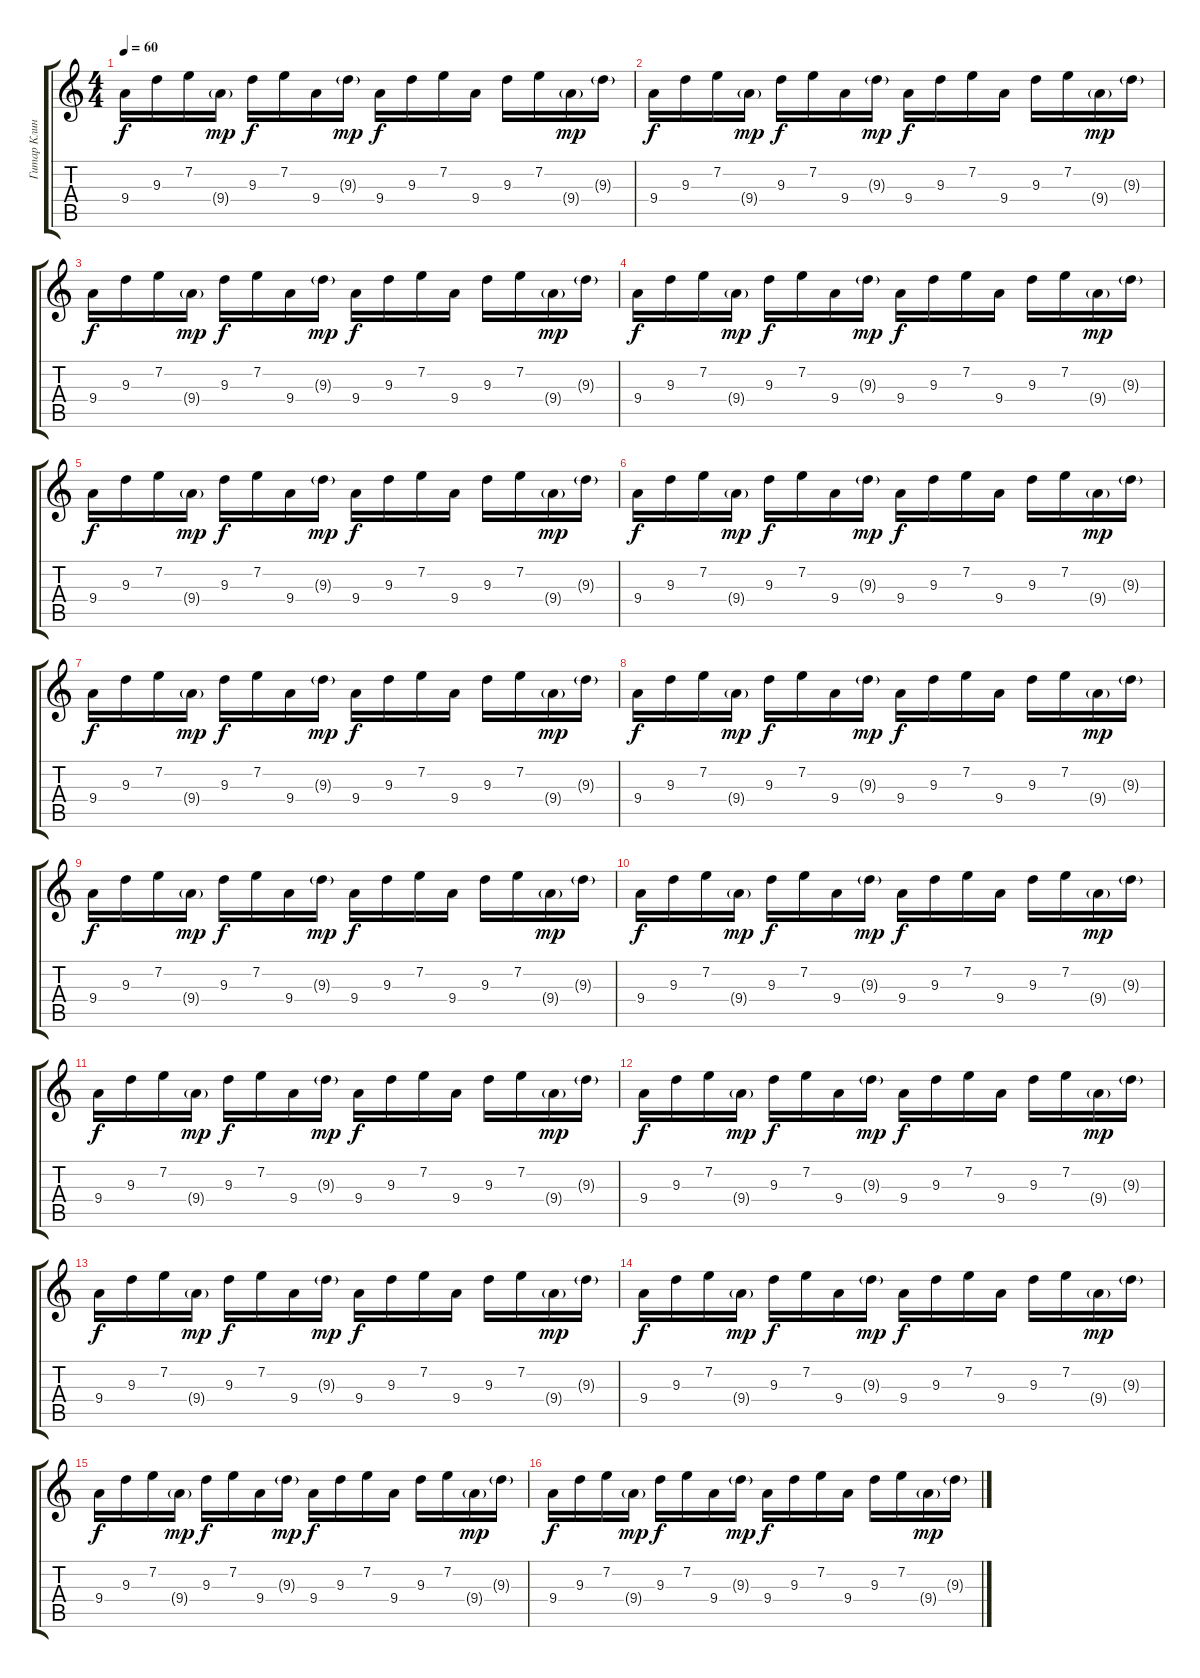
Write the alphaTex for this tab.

\track ("Гитар Клин" "Гитар Клин") {instrument electricguitarclean}
\staff {score tabs}
\tuning (D4 A3 F3 C3 G2 C2) {hide}
\ts (4 4)
\tempo 60
\clef g2
\ks c
9.4.16{dy f} 9.3.16 7.2.16 9.4{g}.16{dy mp} 9.3.16{dy f} 7.2.16 9.4.16 9.3{g}.16{dy mp} 9.4.16{dy f} 9.3.16 7.2.16 9.4.16 9.3.16 7.2.16 9.4{g}.16{dy mp} 9.3{g}.16 |
9.4.16{dy f} 9.3.16 7.2.16 9.4{g}.16{dy mp} 9.3.16{dy f} 7.2.16 9.4.16 9.3{g}.16{dy mp} 9.4.16{dy f} 9.3.16 7.2.16 9.4.16 9.3.16 7.2.16 9.4{g}.16{dy mp} 9.3{g}.16 |
9.4.16{dy f} 9.3.16 7.2.16 9.4{g}.16{dy mp} 9.3.16{dy f} 7.2.16 9.4.16 9.3{g}.16{dy mp} 9.4.16{dy f} 9.3.16 7.2.16 9.4.16 9.3.16 7.2.16 9.4{g}.16{dy mp} 9.3{g}.16 |
9.4.16{dy f} 9.3.16 7.2.16 9.4{g}.16{dy mp} 9.3.16{dy f} 7.2.16 9.4.16 9.3{g}.16{dy mp} 9.4.16{dy f} 9.3.16 7.2.16 9.4.16 9.3.16 7.2.16 9.4{g}.16{dy mp} 9.3{g}.16 |
9.4.16{dy f} 9.3.16 7.2.16 9.4{g}.16{dy mp} 9.3.16{dy f} 7.2.16 9.4.16 9.3{g}.16{dy mp} 9.4.16{dy f} 9.3.16 7.2.16 9.4.16 9.3.16 7.2.16 9.4{g}.16{dy mp} 9.3{g}.16 |
9.4.16{dy f} 9.3.16 7.2.16 9.4{g}.16{dy mp} 9.3.16{dy f} 7.2.16 9.4.16 9.3{g}.16{dy mp} 9.4.16{dy f} 9.3.16 7.2.16 9.4.16 9.3.16 7.2.16 9.4{g}.16{dy mp} 9.3{g}.16 |
9.4.16{dy f} 9.3.16 7.2.16 9.4{g}.16{dy mp} 9.3.16{dy f} 7.2.16 9.4.16 9.3{g}.16{dy mp} 9.4.16{dy f} 9.3.16 7.2.16 9.4.16 9.3.16 7.2.16 9.4{g}.16{dy mp} 9.3{g}.16 |
9.4.16{dy f} 9.3.16 7.2.16 9.4{g}.16{dy mp} 9.3.16{dy f} 7.2.16 9.4.16 9.3{g}.16{dy mp} 9.4.16{dy f} 9.3.16 7.2.16 9.4.16 9.3.16 7.2.16 9.4{g}.16{dy mp} 9.3{g}.16 |
9.4.16{dy f} 9.3.16 7.2.16 9.4{g}.16{dy mp} 9.3.16{dy f} 7.2.16 9.4.16 9.3{g}.16{dy mp} 9.4.16{dy f} 9.3.16 7.2.16 9.4.16 9.3.16 7.2.16 9.4{g}.16{dy mp} 9.3{g}.16 |
9.4.16{dy f} 9.3.16 7.2.16 9.4{g}.16{dy mp} 9.3.16{dy f} 7.2.16 9.4.16 9.3{g}.16{dy mp} 9.4.16{dy f} 9.3.16 7.2.16 9.4.16 9.3.16 7.2.16 9.4{g}.16{dy mp} 9.3{g}.16 |
9.4.16{dy f} 9.3.16 7.2.16 9.4{g}.16{dy mp} 9.3.16{dy f} 7.2.16 9.4.16 9.3{g}.16{dy mp} 9.4.16{dy f} 9.3.16 7.2.16 9.4.16 9.3.16 7.2.16 9.4{g}.16{dy mp} 9.3{g}.16 |
9.4.16{dy f} 9.3.16 7.2.16 9.4{g}.16{dy mp} 9.3.16{dy f} 7.2.16 9.4.16 9.3{g}.16{dy mp} 9.4.16{dy f} 9.3.16 7.2.16 9.4.16 9.3.16 7.2.16 9.4{g}.16{dy mp} 9.3{g}.16 |
9.4.16{dy f} 9.3.16 7.2.16 9.4{g}.16{dy mp} 9.3.16{dy f} 7.2.16 9.4.16 9.3{g}.16{dy mp} 9.4.16{dy f} 9.3.16 7.2.16 9.4.16 9.3.16 7.2.16 9.4{g}.16{dy mp} 9.3{g}.16 |
9.4.16{dy f} 9.3.16 7.2.16 9.4{g}.16{dy mp} 9.3.16{dy f} 7.2.16 9.4.16 9.3{g}.16{dy mp} 9.4.16{dy f} 9.3.16 7.2.16 9.4.16 9.3.16 7.2.16 9.4{g}.16{dy mp} 9.3{g}.16 |
9.4.16{dy f} 9.3.16 7.2.16 9.4{g}.16{dy mp} 9.3.16{dy f} 7.2.16 9.4.16 9.3{g}.16{dy mp} 9.4.16{dy f} 9.3.16 7.2.16 9.4.16 9.3.16 7.2.16 9.4{g}.16{dy mp} 9.3{g}.16 |
9.4.16{dy f} 9.3.16 7.2.16 9.4{g}.16{dy mp} 9.3.16{dy f} 7.2.16 9.4.16 9.3{g}.16{dy mp} 9.4.16{dy f} 9.3.16 7.2.16 9.4.16 9.3.16 7.2.16 9.4{g}.16{dy mp} 9.3{g}.16
